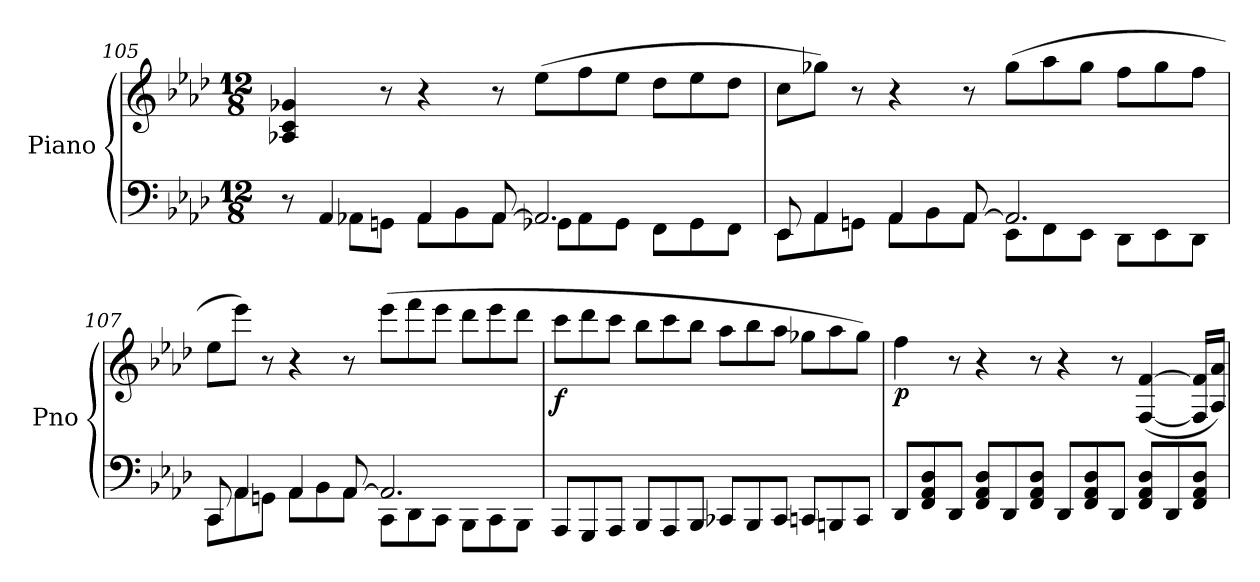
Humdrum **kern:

**kern	**kern	**dynam
*part1	*part1	*part1
*staff2	*staff1	*staff1/2
*I"Piano	*	*
*I'Pno	*	*
*clefF4	*clefG2	*
*k[b-e-a-d-]	*k[b-e-a-d-]	*
*M12/8	*M12/8	*
=105	=105	=105
*^	*	*
!	!	!	!LO:DY:b
8r	8ryy	4A-X/ 4c/ 4g-X/	other-dynamics
4AA-/	8AA-X\L	.	.
.	8GGn\J	8r	.
4AA-/	8AA-\L	4r	.
.	8BB-\	.	.
[8AA-/	8AA-\J	8r	.
2.AA-/]	8GG-X\L	(8ee-\L	.
.	8AA-\	8ff\	.
.	8GG-\J	8ee-\J	.
.	8FF\L	8dd-\L	.
.	8GG-\	8ee-\	.
.	8FF\J	8dd-\J	.
=106	=106	=106	=106
8EE-/	8EE-\L	8cc\L	.
4AA-/	8AA-\	8gg-X\J)	.
.	8GGn\J	8r	.
4AA-/	8AA-\L	4r	.
.	8BB-\	.	.
[8AA-/	8AA-\J	8r	.
2.AA-/]	8EE-\L	(8gg-\L	.
.	8FF\	8aa-\	.
.	8EE-\J	8gg-\J	.
.	8DD-\L	8ff\L	.
.	8EE-\	8gg-\	.
.	8DD-\J	8ff\J	.
!!LO:LB:g=z
=107	=107	=107	=107
8CC/	8CC\L	8ee-\L	.
4AA-/	8AA-\	8eee-\J)	.
.	8GGn\J	8r	.
4AA-/	8AA-\L	4r	.
.	8BB-\	.	.
[8AA-/	8AA-\J	8r	.
2.AA-/]	8CC\L	(8eee-\L	.
.	8DD-\	8fff\	.
.	8CC\J	8eee-\J	.
.	8BBB-\L	8ddd-\L	.
.	8CC\	8eee-\	.
.	8BBB-\J	8ddd-\J	.
=108	=108	=108	=108
!	!	!	!LO:DY:b
*v	*v	*	*
8AAA-/L	8ccc\L	f
8GGG/	8ddd-\	.
8AAA-/J	8ccc\J	.
8BBB-/L	8bb-\L	.
8AAA-/	8ccc\	.
8BBB-/J	8bb-\J	.
8CC-X/L	8aa-\L	.
8BBB-/	8bb-\	.
8CC-/J	8aa-\J	.
8CCn/L	8gg-X\L	.
8BBBn/	8aa-\	.
8CC/J	8gg-\J)	.
=109	=109	=109
!	!	!LO:DY:b
8DD-/L	4ff\	p
8FF/ 8AA-/ 8D-/	.	.
8DD-/J	8r	.
8FF/ 8AA-/ 8D-/L	4r	.
8DD-/	.	.
8FF/ 8AA-/ 8D-/J	8r	.
8DD-/L	4r	.
8FF/ 8AA-/ 8D-/	.	.
8DD-/J	8r	.
8FF/ 8AA-/ 8D-/L	(>[4F/ [4f/	.
8DD-/	.	.
8FF/ 8AA-/ 8D-/J	16F/] 16f/]LL	.
.	16A-/ 16a-/JJ)	.
=	=	=
*-	*-	*-
